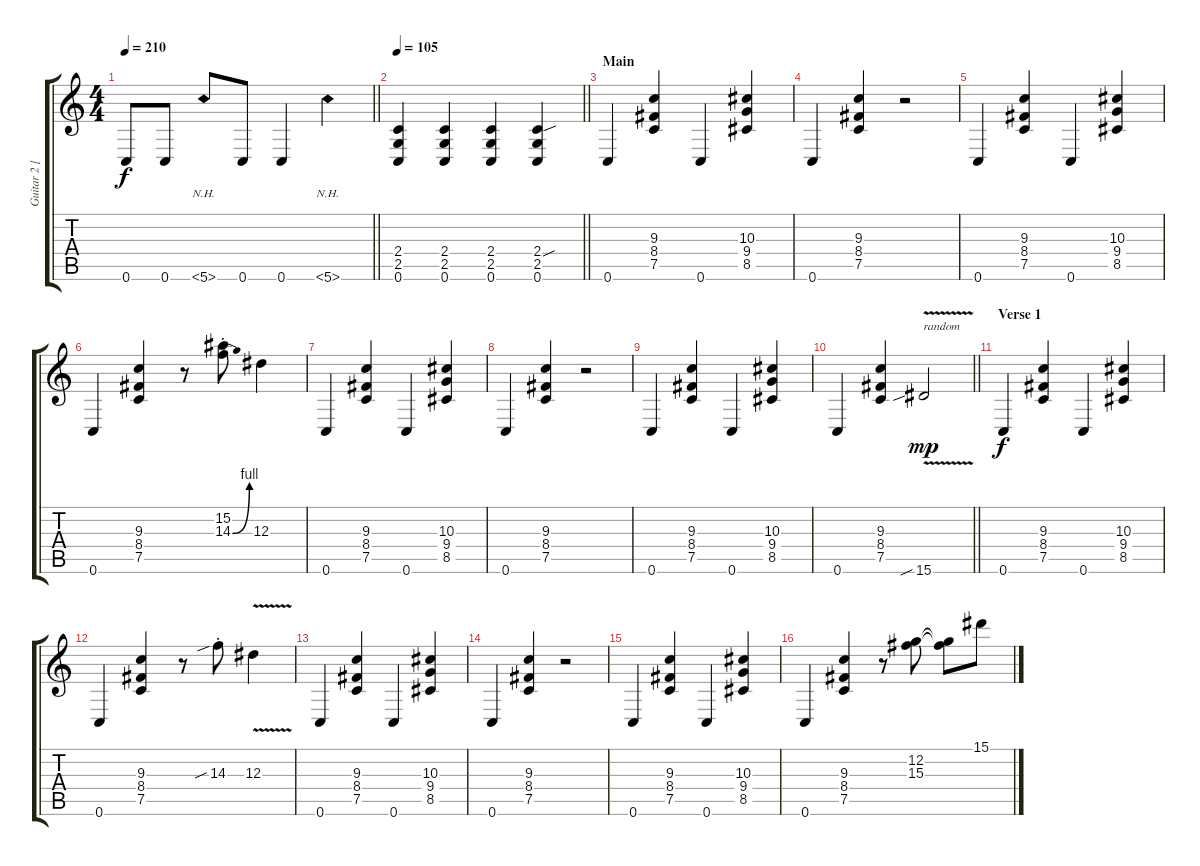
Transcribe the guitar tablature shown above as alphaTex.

\track ("Guitar 2 [Josh Homme]" "Guitar 2 [") {instrument distortionguitar bank 97}
\staff {score tabs}
\tuning (C4 G3 Eb3 Bb2 F2 C2) {hide}
\ts (4 4)
\tempo 210
\clef g2
\barLineRight lightlight
\ks c
0.6.8{dy f} 0.6.8 5.6{nh}.8 0.6.8 0.6.4 5.6{nh}.4 |
\section ("" "")
\tempo 105
\barLineRight lightlight
(2.4 2.5 0.6).4{volume 10} (2.4 2.5 0.6).4 (2.4 2.5 0.6).4 (2.4{sou} 2.5 0.6).4 |
\section ("" "Main")
0.6.4 (9.3 8.4 7.5).4 0.6.4 (10.3 9.4 8.5).4 |
0.6.4 (9.3 8.4 7.5).4 r.2 |
0.6.4 (9.3 8.4 7.5).4 0.6.4 (10.3 9.4 8.5).4 |
0.6.4 (9.3 8.4 7.5).4 r.8{volume 14} (15.2{st} 14.3{be (bend 0 0 60 4) st}).8 12.3.4 |
0.6.4{volume 10} (9.3 8.4 7.5).4 0.6.4 (10.3 9.4 8.5).4 |
0.6.4 (9.3 8.4 7.5).4 r.2 |
0.6.4 (9.3 8.4 7.5).4 0.6.4 (10.3 9.4 8.5).4 |
\barLineRight lightlight
0.6.4 (9.3 8.4 7.5).4 15.6{v sib}.2{txt "random" dy mp volume 14} |
\section ("" "Verse 1")
0.6.4{dy f volume 10} (9.3 8.4 7.5).4 0.6.4 (10.3 9.4 8.5).4 |
0.6.4 (9.3 8.4 7.5).4 r.8{volume 13} 14.3{sib st}.8 12.3{v}.4 |
0.6.4{volume 10} (9.3 8.4 7.5).4 0.6.4 (10.3 9.4 8.5).4 |
0.6.4 (9.3 8.4 7.5).4 r.2 |
0.6.4 (9.3 8.4 7.5).4 0.6.4 (10.3 9.4 8.5).4 |
0.6.4 (9.3 8.4 7.5).4 r.8{volume 14} (12.2 15.3).8 (12.2{t} 15.3{t}).8 15.1.8
